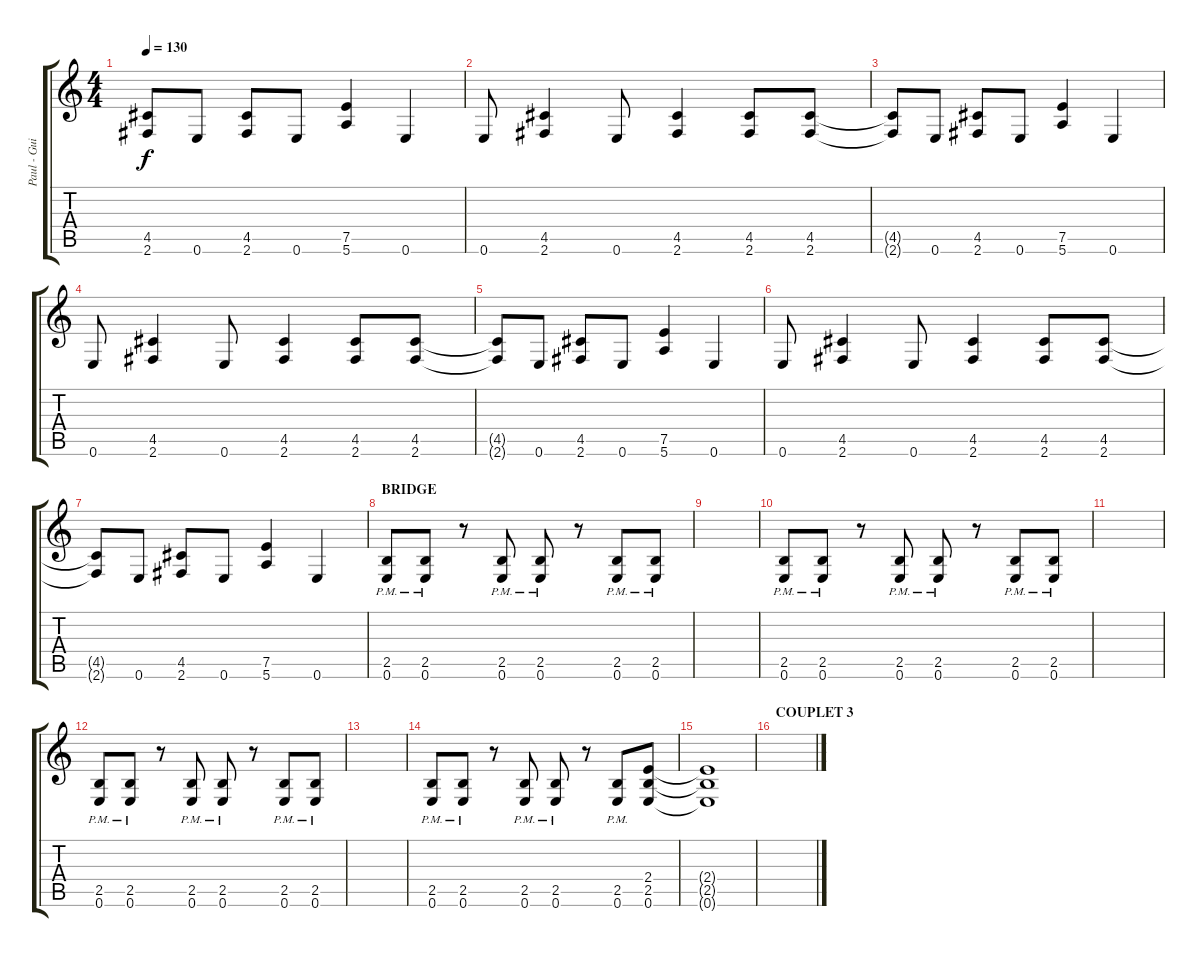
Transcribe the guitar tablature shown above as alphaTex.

\track ("Paul - Guitar" "Paul - Gui") {instrument distortionguitar}
\staff {score tabs}
\tuning (E4 B3 G3 D3 A2 E2) {hide}
\ts (4 4)
\tempo 130
\clef g2
\ks c
(4.5{t} 2.6{t}).8{dy f} 0.6.8 (4.5 2.6).8 0.6.8 (7.5 5.6).4 0.6.4 |
0.6.8 (4.5 2.6).4 0.6.8 (4.5 2.6).4 (4.5 2.6).8 (4.5 2.6).8 |
(4.5{t} 2.6{t}).8 0.6.8 (4.5 2.6).8 0.6.8 (7.5 5.6).4 0.6.4 |
0.6.8 (4.5 2.6).4 0.6.8 (4.5 2.6).4 (4.5 2.6).8 (4.5 2.6).8 |
(4.5{t} 2.6{t}).8 0.6.8 (4.5 2.6).8 0.6.8 (7.5 5.6).4 0.6.4 |
0.6.8 (4.5 2.6).4 0.6.8 (4.5 2.6).4 (4.5 2.6).8 (4.5 2.6).8 |
(4.5{t} 2.6{t}).8 0.6.8 (4.5 2.6).8 0.6.8 (7.5 5.6).4 0.6.4 |
\section ("" "BRIDGE ")
(2.5{pm} 0.6{pm}).8 (2.5{pm} 0.6{pm}).8 r.8 (2.5{pm} 0.6{pm}).8 (2.5{pm} 0.6{pm}).8 r.8 (2.5{pm} 0.6{pm}).8 (2.5{pm} 0.6{pm}).8 |
|
(2.5{pm} 0.6{pm}).8 (2.5{pm} 0.6{pm}).8 r.8 (2.5{pm} 0.6{pm}).8 (2.5{pm} 0.6{pm}).8 r.8 (2.5{pm} 0.6{pm}).8 (2.5{pm} 0.6{pm}).8 |
|
(2.5{pm} 0.6{pm}).8 (2.5{pm} 0.6{pm}).8 r.8 (2.5{pm} 0.6{pm}).8 (2.5{pm} 0.6{pm}).8 r.8 (2.5{pm} 0.6{pm}).8 (2.5{pm} 0.6{pm}).8 |
|
(2.5{pm} 0.6{pm}).8 (2.5{pm} 0.6{pm}).8 r.8 (2.5{pm} 0.6{pm}).8 (2.5{pm} 0.6{pm}).8 r.8 (2.5{pm} 0.6{pm}).8 (2.4 2.5 0.6).8 |
(2.4{t} 2.5{t} 0.6{t}).1 |
\section ("" "COUPLET 3")
